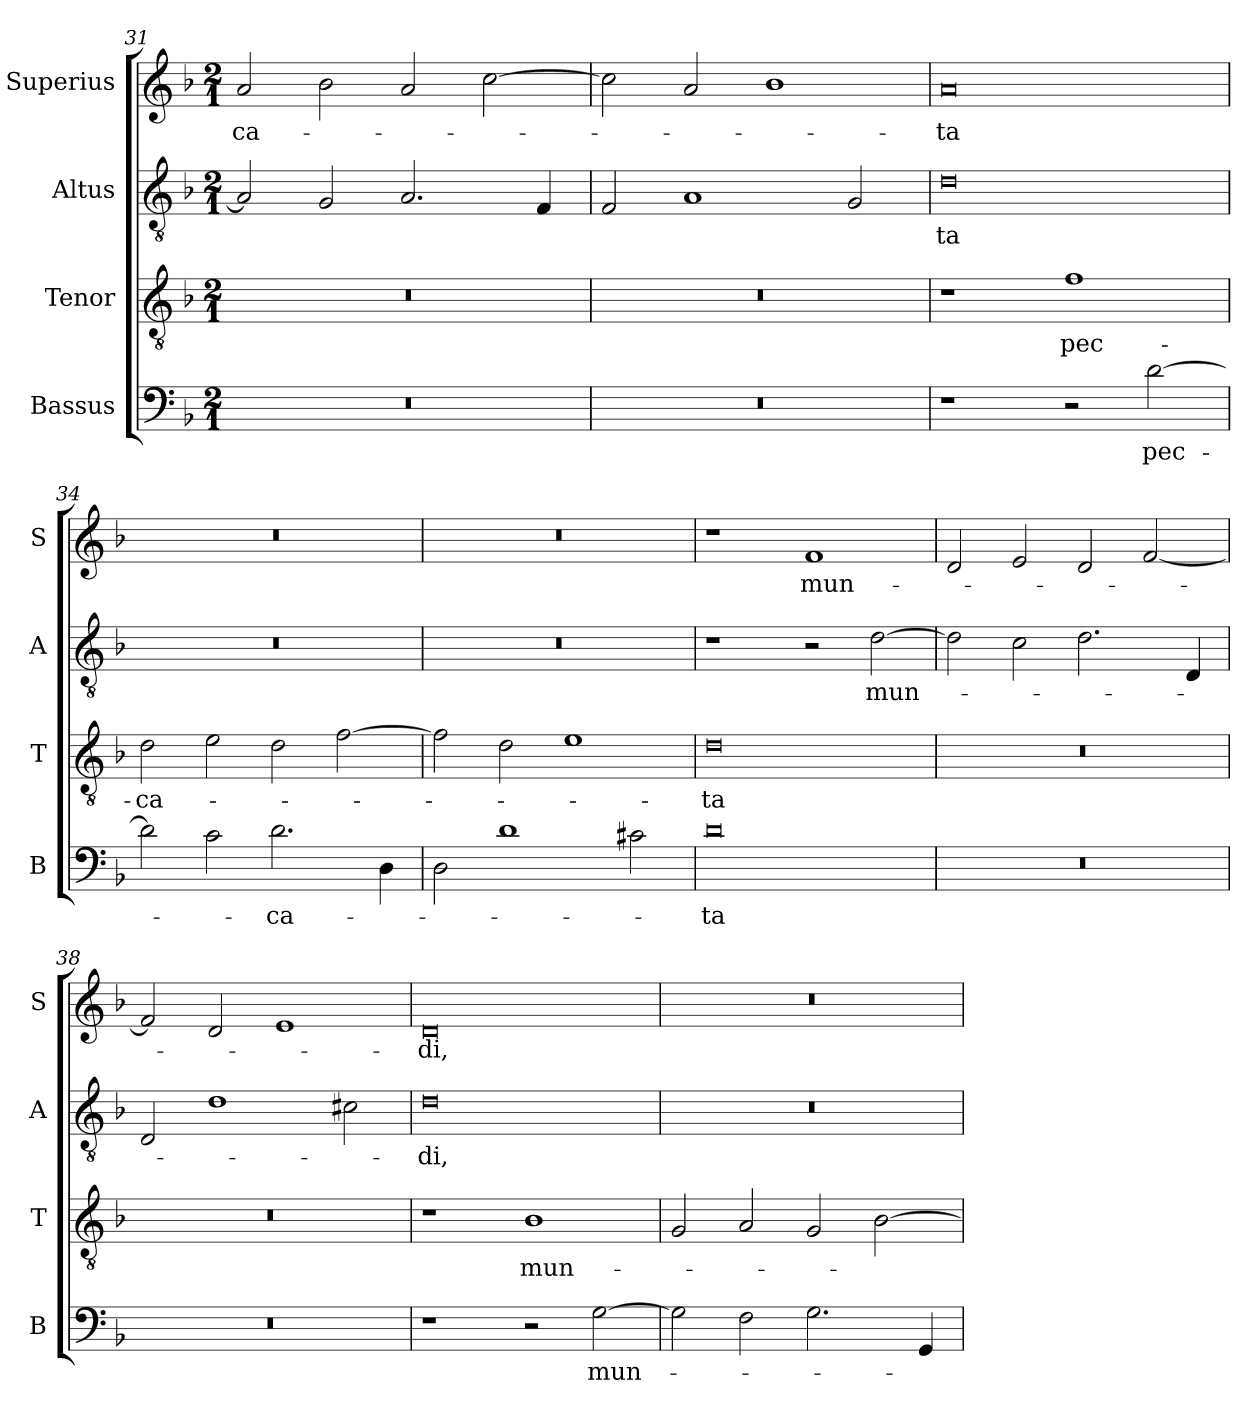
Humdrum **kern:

**kern	**text	**kern	**text	**kern	**text	**kern	**text
*part4	*part4	*part3	*part3	*part2	*part2	*part1	*part1
*staff4	*staff4	*staff3	*staff3	*staff2	*staff2	*staff1	*staff1
*I"Bassus	*	*I"Tenor	*	*I"Altus	*	*I"Superius	*
*I'B	*	*I'T	*	*I'A	*	*I'S	*
*clefF4	*	*clefGv2	*	*clefGv2	*	*clefG2	*
*k[b-]	*	*k[b-]	*	*k[b-]	*	*k[b-]	*
*M2/1	*	*M2/1	*	*M2/1	*	*M2/1	*
=31	=31	=31	=31	=31	=31	=31	=31
0r	.	0r	.	2A/]	.	2a/	-ca-
.	.	.	.	2G/	.	2b-\	.
.	.	.	.	2.A/	.	2a/	.
.	.	.	.	.	.	[2cc\	.
.	.	.	.	4F/	.	.	.
=32	=32	=32	=32	=32	=32	=32	=32
0r	.	0r	.	2F/	.	2cc\]	.
.	.	.	.	1A	.	2a/	.
.	.	.	.	.	.	1b-	.
.	.	.	.	2G/	.	.	.
=33	=33	=33	=33	=33	=33	=33	=33
1r	.	1r	.	0d	-ta	0a	-ta
2r	.	1f	pec-	.	.	.	.
[2d\	pec-	.	.	.	.	.	.
=34	=34	=34	=34	=34	=34	=34	=34
2d\]	.	2d\	-ca-	0r	.	0r	.
2c\	.	2e\	.	.	.	.	.
2.d\	-ca-	2d\	.	.	.	.	.
.	.	[2f\	.	.	.	.	.
4D\	.	.	.	.	.	.	.
=35	=35	=35	=35	=35	=35	=35	=35
2D\	.	2f\]	.	0r	.	0r	.
1d	.	2d\	.	.	.	.	.
.	.	1e	.	.	.	.	.
2c#X\	.	.	.	.	.	.	.
=36	=36	=36	=36	=36	=36	=36	=36
0d	-ta	0d	-ta	1r	.	1r	.
.	.	.	.	2r	.	1f	mun-
.	.	.	.	[2d\	mun-	.	.
=37	=37	=37	=37	=37	=37	=37	=37
0r	.	0r	.	2d\]	.	2d/	.
.	.	.	.	2c\	.	2e/	.
.	.	.	.	2.d\	.	2d/	.
.	.	.	.	.	.	[2f/	.
.	.	.	.	4D/	.	.	.
=38	=38	=38	=38	=38	=38	=38	=38
0r	.	0r	.	2D/	.	2f/]	.
.	.	.	.	1d	.	2d/	.
.	.	.	.	.	.	1e	.
.	.	.	.	2c#X\	.	.	.
=39	=39	=39	=39	=39	=39	=39	=39
1r	.	1r	.	0d	-di,	0d	-di,
2r	.	1B-	mun-	.	.	.	.
[2G\	mun-	.	.	.	.	.	.
=40	=40	=40	=40	=40	=40	=40	=40
2G\]	.	2G/	.	0r	.	0r	.
2F\	.	2A/	.	.	.	.	.
2.G\	.	2G/	.	.	.	.	.
.	.	[2B-\	.	.	.	.	.
4GG/	.	.	.	.	.	.	.
=	=	=	=	=	=	=	=
*-	*-	*-	*-	*-	*-	*-	*-
